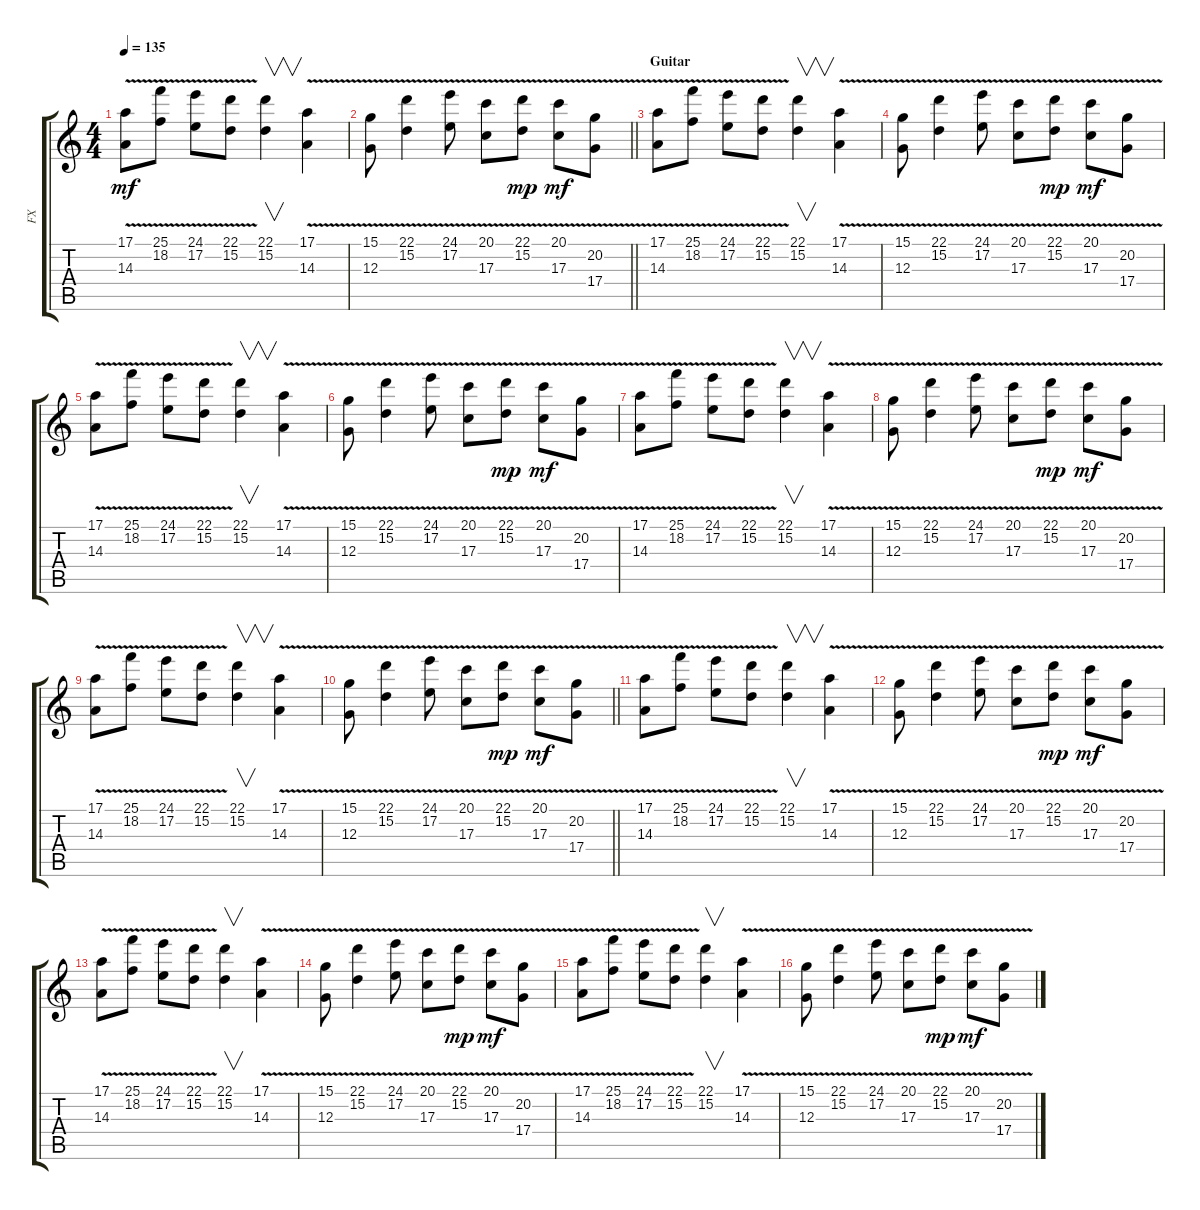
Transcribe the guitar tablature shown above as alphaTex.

\track ("FX" "FX") {instrument fx7echoes}
\staff {score tabs}
\tuning (E4 B3 G3 D3 A2 E2) {hide}
\ts (4 4)
\tempo 135
\clef g2
\ks c
(17.1 14.3{v}).8{dy mf} (25.1 18.2{v}).8 (24.1 17.2{v}).8 (22.1 15.2{v}).8 (22.1 15.2).4{v} (17.1 14.3{v}).4 |
\barLineRight lightlight
(15.1 12.3{v}).8 (22.1 15.2{v}).4 (24.1 17.2{v}).8 (20.1 17.3{v}).8 (22.1 15.2{v}).8{dy mp} (20.1 17.3{v}).8{dy mf} (20.2 17.4{v}).8 |
\section ("" "Guitar")
(17.1 14.3{v}).8 (25.1 18.2{v}).8 (24.1 17.2{v}).8 (22.1 15.2{v}).8 (22.1 15.2).4{v} (17.1 14.3{v}).4 |
(15.1 12.3{v}).8 (22.1 15.2{v}).4 (24.1 17.2{v}).8 (20.1 17.3{v}).8 (22.1 15.2{v}).8{dy mp} (20.1 17.3{v}).8{dy mf} (20.2 17.4{v}).8 |
(17.1 14.3{v}).8 (25.1 18.2{v}).8 (24.1 17.2{v}).8 (22.1 15.2{v}).8 (22.1 15.2).4{v} (17.1 14.3{v}).4 |
(15.1 12.3{v}).8 (22.1 15.2{v}).4 (24.1 17.2{v}).8 (20.1 17.3{v}).8 (22.1 15.2{v}).8{dy mp} (20.1 17.3{v}).8{dy mf} (20.2 17.4{v}).8 |
(17.1 14.3{v}).8 (25.1 18.2{v}).8 (24.1 17.2{v}).8 (22.1 15.2{v}).8 (22.1 15.2).4{v} (17.1 14.3{v}).4 |
(15.1 12.3{v}).8 (22.1 15.2{v}).4 (24.1 17.2{v}).8 (20.1 17.3{v}).8 (22.1 15.2{v}).8{dy mp} (20.1 17.3{v}).8{dy mf} (20.2 17.4{v}).8 |
(17.1 14.3{v}).8 (25.1 18.2{v}).8 (24.1 17.2{v}).8 (22.1 15.2{v}).8 (22.1 15.2).4{v} (17.1 14.3{v}).4 |
\barLineRight lightlight
(15.1 12.3{v}).8 (22.1 15.2{v}).4 (24.1 17.2{v}).8 (20.1 17.3{v}).8 (22.1 15.2{v}).8{dy mp} (20.1 17.3{v}).8{dy mf} (20.2 17.4{v}).8 |
\section ("" "")
(17.1 14.3{v}).8 (25.1 18.2{v}).8 (24.1 17.2{v}).8 (22.1 15.2{v}).8 (22.1 15.2).4{v} (17.1 14.3{v}).4 |
(15.1 12.3{v}).8 (22.1 15.2{v}).4 (24.1 17.2{v}).8 (20.1 17.3{v}).8 (22.1 15.2{v}).8{dy mp} (20.1 17.3{v}).8{dy mf} (20.2 17.4{v}).8 |
(17.1 14.3{v}).8 (25.1 18.2{v}).8 (24.1 17.2{v}).8 (22.1 15.2{v}).8 (22.1 15.2).4{v} (17.1 14.3{v}).4 |
(15.1 12.3{v}).8 (22.1 15.2{v}).4 (24.1 17.2{v}).8 (20.1 17.3{v}).8 (22.1 15.2{v}).8{dy mp} (20.1 17.3{v}).8{dy mf} (20.2 17.4{v}).8 |
(17.1 14.3{v}).8 (25.1 18.2{v}).8 (24.1 17.2{v}).8 (22.1 15.2{v}).8 (22.1 15.2).4{v} (17.1 14.3{v}).4 |
(15.1 12.3{v}).8 (22.1 15.2{v}).4 (24.1 17.2{v}).8 (20.1 17.3{v}).8 (22.1 15.2{v}).8{dy mp} (20.1 17.3{v}).8{dy mf} (20.2 17.4{v}).8
